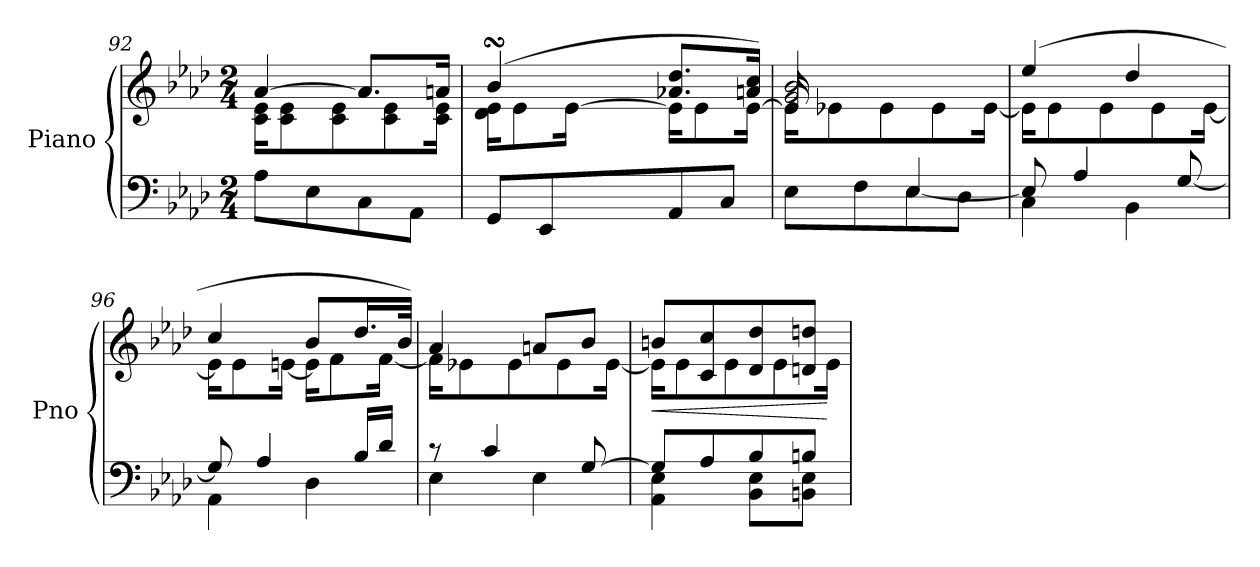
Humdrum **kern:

**kern	**kern	**dynam
*part1	*part1	*part1
*staff2	*staff1	*staff1/2
*I"Piano	*	*
*I'Pno	*	*
*clefF4	*clefG2	*
*k[b-e-a-d-]	*k[b-e-a-d-]	*
*A-:	*A-:	*
*M2/4	*M2/4	*
=92	=92	=92
*	*^	*
8A-\L	[4a-/	16c\ 16e-\KL	.
.	.	8c\ 8e-\	.
8E-\	.	.	.
.	.	8c\ 8e-\	.
8C\	8.a-/L]	.	.
.	.	8c\ 8e-\	.
8AA-\J	.	.	.
.	16an/Jk	16c\ 16e-\Jk	.
=93	=93	=93	=93
*	*	*^	*
8GG/L	(4b-sSSS/	8.ryy	16d-\ 16e-\KL	.
.	.	.	8e-\	.
8EE-/	.	.	.	.
.	.	64ccyy	[16e-\Jk	.
.	.	64b-yy	.	.
.	.	64anyy	.	.
.	.	64b-yy	.	.
8AA-/	8.a-X/ 8.dd-/L	4ryy	16e-\KL]	.
.	.	.	8e-\	.
8C/J	.	.	.	.
.	16a/ 16cc/Jk)	.	[16e-\Jk	.
=94	=94	=94	=94	=94
*^	*	*	*	*
8E-\L	4ryy	2g/ 2b-/	16e-\KL	16e-]	.
.	.	.	8e-X\	4..ryy	.
8F\	.	.	.	.	.
.	.	.	8e-\	.	.
8E-\	[4E-/	.	.	.	.
.	.	.	8e-\	.	.
8D-\J	.	.	.	.	.
.	.	.	[16e-\Jk	.	.
*	*	*	*v	*v	*
=95	=95	=95	=95	=95
4C\	8E-/]	(4ee-/	16e-\KL]	.
.	.	.	8e-\	.
.	4A-/	.	.	.
.	.	.	8e-\	.
4BB-\	.	4dd-/	.	.
.	.	.	8e-\	.
.	[8G/	.	.	.
.	.	.	[16e-\Jk	.
!!LO:LB:g=z	!!
=96	=96	=96	=96	=96
4AA-\	8G/]	4cc/	16e-\KL]	.
.	.	.	8e-\	.
.	4A-/	.	.	.
.	.	.	[16en\Jk	.
4D-\	.	8b-/L	16e\KL]	.
.	.	.	8f\	.
.	16B-/LL	16.dd-/L	.	.
.	16d-/JJ	.	[16f\Jk	.
.	.	32b-/JJk)	.	.
=97	=97	=97	=97	=97
8rc	4E-\	4a-/	16f\KL]	.
.	.	.	8e-X\	.
4c/	.	.	.	.
.	.	.	8e-\	.
.	4E-\	8an/L	.	.
.	.	.	8e-\	.
[8G/	.	8b-/J	.	.
.	.	.	[16e-\Jk	.
=98	=98	=98	=98	=98
!	!	!	!	!LO:HP:b
8G/L]	4AA-\ 4E-\	8bn/L	16e-\KL]	<
.	.	.	8e-\	.
8A-/	.	8c/ 8cc/	.	.
.	.	.	8e-\	.
8B-/	8BB-\ 8E-\L	8d-/ 8dd-/	.	.
.	.	.	8e-\	.
8Bn/J	8BBn\ 8E-\J	8dn/ 8ddn/J	.	.
.	.	.	16e-\Jk	[
*v	*v	*	*	*
*	*v	*v	*
=	=	=
*-	*-	*-
